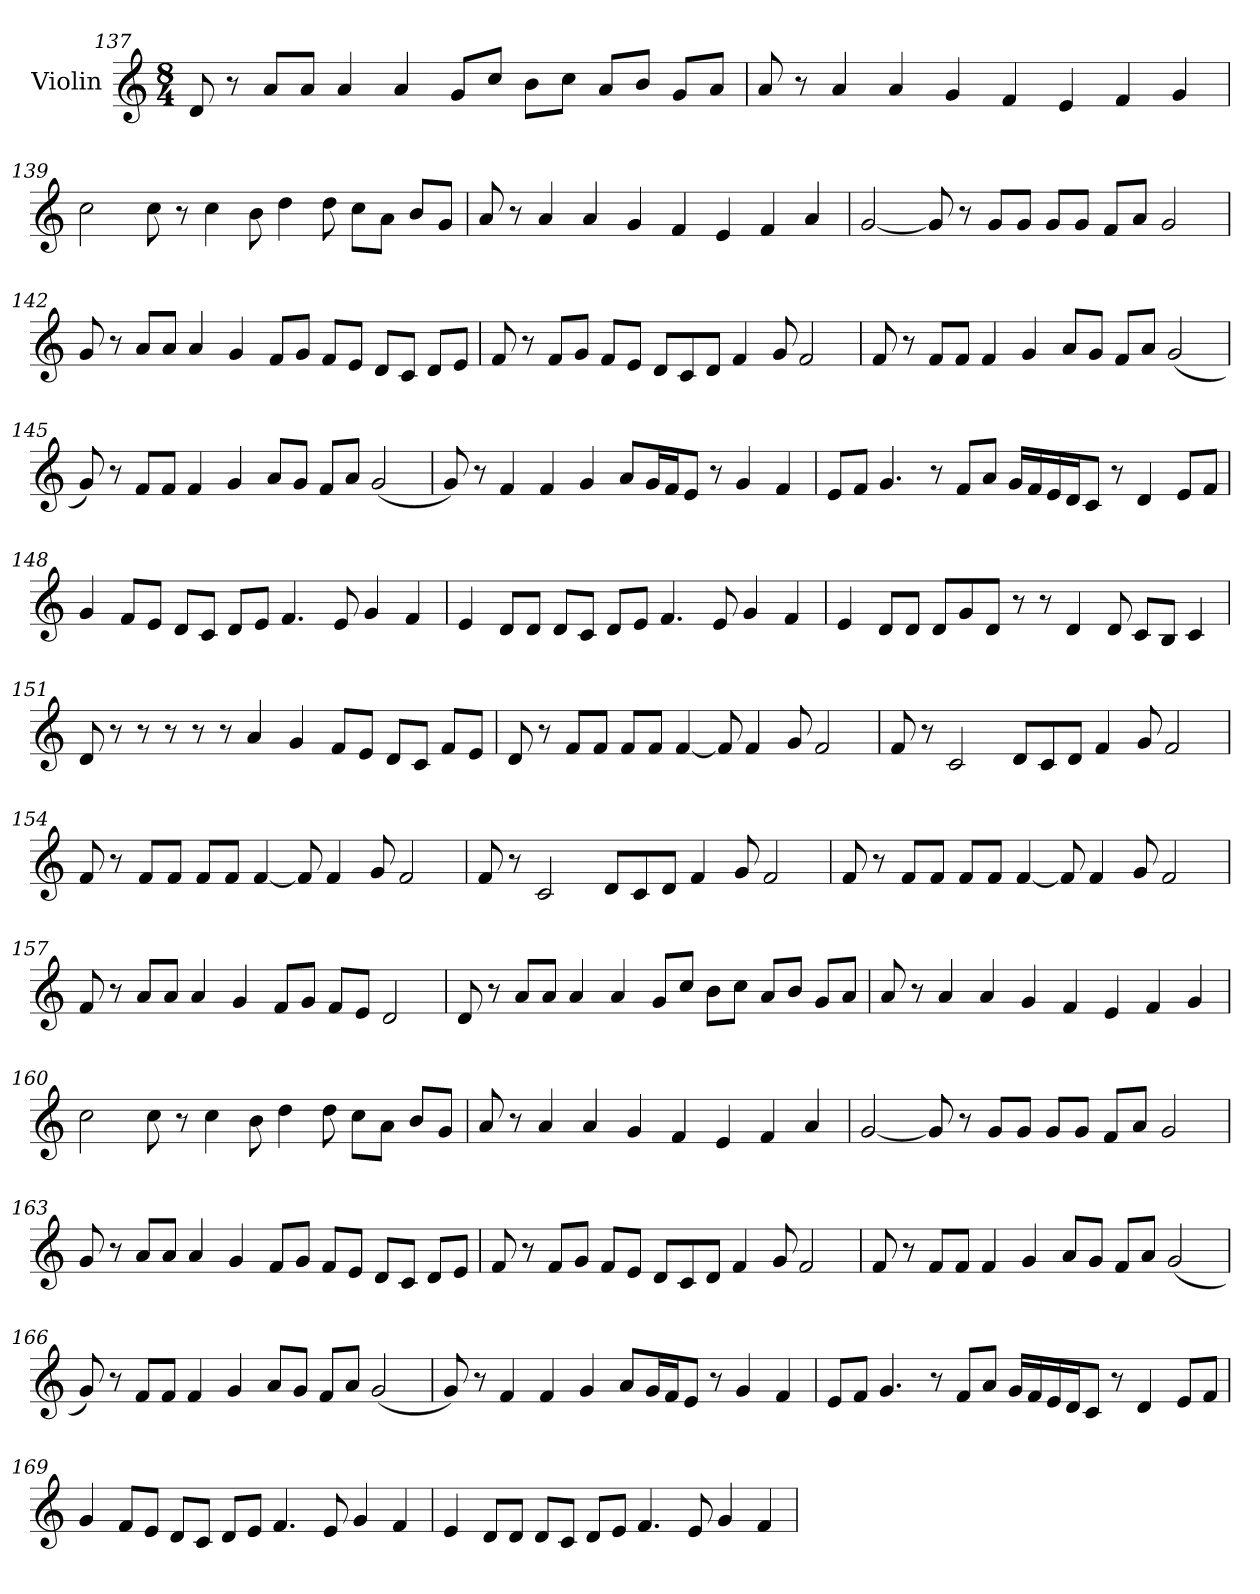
**kern
*part1
*staff1
*I"Violin
*clefG2
*k[]
*M8/4
=137
8d/
8r
8a/L
8a/J
4a/
4a/
8g/L
8cc/J
8b\L
8cc\J
8a/L
8b/J
8g/L
8a/J
!!LO:LB:g=z
=138
8a/
8r
4a/
4a/
4g/
4f/
4e/
4f/
4g/
=139
2cc\
8cc\
8r
4cc\
8b\
4dd\
8dd\
8cc\L
8a\J
8b/L
8g/J
=140
8a/
8r
4a/
4a/
4g/
4f/
4e/
4f/
4a/
!!LO:LB:g=z
=141
[2g/
8g/]
8r
8g/L
8g/J
8g/L
8g/J
8f/L
8a/J
2g/
=142
8g/
8r
8a/L
8a/J
4a/
4g/
8f/L
8g/J
8f/L
8e/J
8d/L
8c/J
8d/L
8e/J
!!LO:LB:g=z
=143
8f/
8r
8f/L
8g/J
8f/L
8e/J
8d/L
8c/
8d/J
4f/
8g/
2f/
=144
8f/
8r
8f/L
8f/J
4f/
4g/
8a/L
8g/J
8f/L
8a/J
(<2g/
!!LO:LB:g=z
=145
8g/)
8r
8f/L
8f/J
4f/
4g/
8a/L
8g/J
8f/L
8a/J
(<2g/
=146
8g/)
8r
4f/
4f/
4g/
8a/L
16g/L
16f/J
8e/J
8r
4g/
4f/
!!LO:LB:g=z
=147
8e/L
8f/J
4.g/
8r
8f/L
8a/J
16g/LL
16f/
16e/
16d/J
8c/J
8r
4d/
8e/L
8f/J
=148
4g/
8f/L
8e/J
8d/L
8c/J
8d/L
8e/J
4.f/
8e/
4g/
4f/
!!LO:PB:g=z
=149
4e/
8d/L
8d/J
8d/L
8c/J
8d/L
8e/J
4.f/
8e/
4g/
4f/
=150
4e/
8d/L
8d/J
8d/L
8g/
8d/J
8r
8r
4d/
8d/
8c/L
8B/J
4c/
!!LO:LB:g=z
=151
8d/
8r
8r
8r
8r
8r
4a/
4g/
8f/L
8e/J
8d/L
8c/J
8f/L
8e/J
=152
8d/
8r
8f/L
8f/J
8f/L
8f/J
[4f/
8f/]
4f/
8g/
2f/
!!LO:LB:g=z
=153
8f/
8r
2c/
8d/L
8c/
8d/J
4f/
8g/
2f/
=154
8f/
8r
8f/L
8f/J
8f/L
8f/J
[4f/
8f/]
4f/
8g/
2f/
!!LO:LB:g=z
=155
8f/
8r
2c/
8d/L
8c/
8d/J
4f/
8g/
2f/
=156
8f/
8r
8f/L
8f/J
8f/L
8f/J
[4f/
8f/]
4f/
8g/
2f/
!!LO:LB:g=z
=157
8f/
8r
8a/L
8a/J
4a/
4g/
8f/L
8g/J
8f/L
8e/J
2d/
=158
8d/
8r
8a/L
8a/J
4a/
4a/
8g/L
8cc/J
8b\L
8cc\J
8a/L
8b/J
8g/L
8a/J
!!LO:LB:g=z
=159
8a/
8r
4a/
4a/
4g/
4f/
4e/
4f/
4g/
=160
2cc\
8cc\
8r
4cc\
8b\
4dd\
8dd\
8cc\L
8a\J
8b/L
8g/J
=161
8a/
8r
4a/
4a/
4g/
4f/
4e/
4f/
4a/
!!LO:LB:g=z
=162
[2g/
8g/]
8r
8g/L
8g/J
8g/L
8g/J
8f/L
8a/J
2g/
=163
8g/
8r
8a/L
8a/J
4a/
4g/
8f/L
8g/J
8f/L
8e/J
8d/L
8c/J
8d/L
8e/J
!!LO:LB:g=z
=164
8f/
8r
8f/L
8g/J
8f/L
8e/J
8d/L
8c/
8d/J
4f/
8g/
2f/
=165
8f/
8r
8f/L
8f/J
4f/
4g/
8a/L
8g/J
8f/L
8a/J
(<2g/
!!LO:PB:g=z
=166
8g/)
8r
8f/L
8f/J
4f/
4g/
8a/L
8g/J
8f/L
8a/J
(<2g/
=167
8g/)
8r
4f/
4f/
4g/
8a/L
16g/L
16f/J
8e/J
8r
4g/
4f/
!!LO:LB:g=z
=168
8e/L
8f/J
4.g/
8r
8f/L
8a/J
16g/LL
16f/
16e/
16d/J
8c/J
8r
4d/
8e/L
8f/J
=169
4g/
8f/L
8e/J
8d/L
8c/J
8d/L
8e/J
4.f/
8e/
4g/
4f/
!!LO:LB:g=z
=170
4e/
8d/L
8d/J
8d/L
8c/J
8d/L
8e/J
4.f/
8e/
4g/
4f/
=
*-
